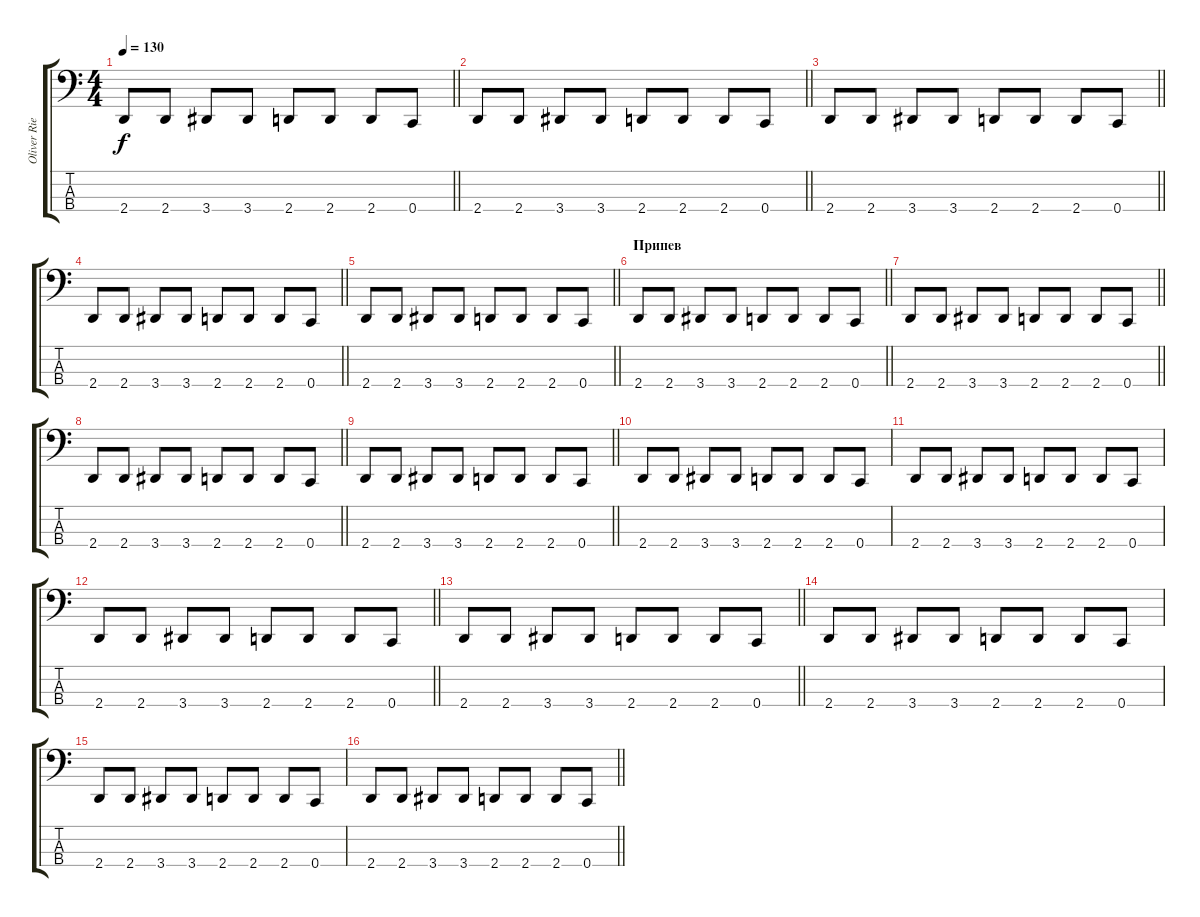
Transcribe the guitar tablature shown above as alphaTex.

\track ("Oliver Riedel" "Oliver Rie") {instrument electricbassfinger}
\staff {score tabs}
\tuning (G2 C2 G1 C1) {hide}
\ts (4 4)
\tempo 130
\clef f4
\barLineRight lightlight
\ks c
2.4.8{dy f} 2.4.8 3.4.8 3.4.8 2.4.8 2.4.8 2.4.8 0.4.8 |
\barLineRight lightlight
2.4.8 2.4.8 3.4.8 3.4.8 2.4.8 2.4.8 2.4.8 0.4.8 |
\barLineRight lightlight
2.4.8 2.4.8 3.4.8 3.4.8 2.4.8 2.4.8 2.4.8 0.4.8 |
\barLineRight lightlight
2.4.8 2.4.8 3.4.8 3.4.8 2.4.8 2.4.8 2.4.8 0.4.8 |
\barLineRight lightlight
2.4.8 2.4.8 3.4.8 3.4.8 2.4.8 2.4.8 2.4.8 0.4.8 |
\section ("" "Припев")
\barLineRight lightlight
2.4.8 2.4.8 3.4.8 3.4.8 2.4.8 2.4.8 2.4.8 0.4.8 |
\barLineRight lightlight
2.4.8 2.4.8 3.4.8 3.4.8 2.4.8 2.4.8 2.4.8 0.4.8 |
\barLineRight lightlight
2.4.8 2.4.8 3.4.8 3.4.8 2.4.8 2.4.8 2.4.8 0.4.8 |
\barLineRight lightlight
2.4.8 2.4.8 3.4.8 3.4.8 2.4.8 2.4.8 2.4.8 0.4.8 |
2.4.8 2.4.8 3.4.8 3.4.8 2.4.8 2.4.8 2.4.8 0.4.8 |
2.4.8 2.4.8 3.4.8 3.4.8 2.4.8 2.4.8 2.4.8 0.4.8 |
\barLineRight lightlight
2.4.8 2.4.8 3.4.8 3.4.8 2.4.8 2.4.8 2.4.8 0.4.8 |
\barLineRight lightlight
2.4.8 2.4.8 3.4.8 3.4.8 2.4.8 2.4.8 2.4.8 0.4.8 |
2.4.8 2.4.8 3.4.8 3.4.8 2.4.8 2.4.8 2.4.8 0.4.8 |
2.4.8 2.4.8 3.4.8 3.4.8 2.4.8 2.4.8 2.4.8 0.4.8 |
\barLineRight lightlight
2.4.8 2.4.8 3.4.8 3.4.8 2.4.8 2.4.8 2.4.8 0.4.8
